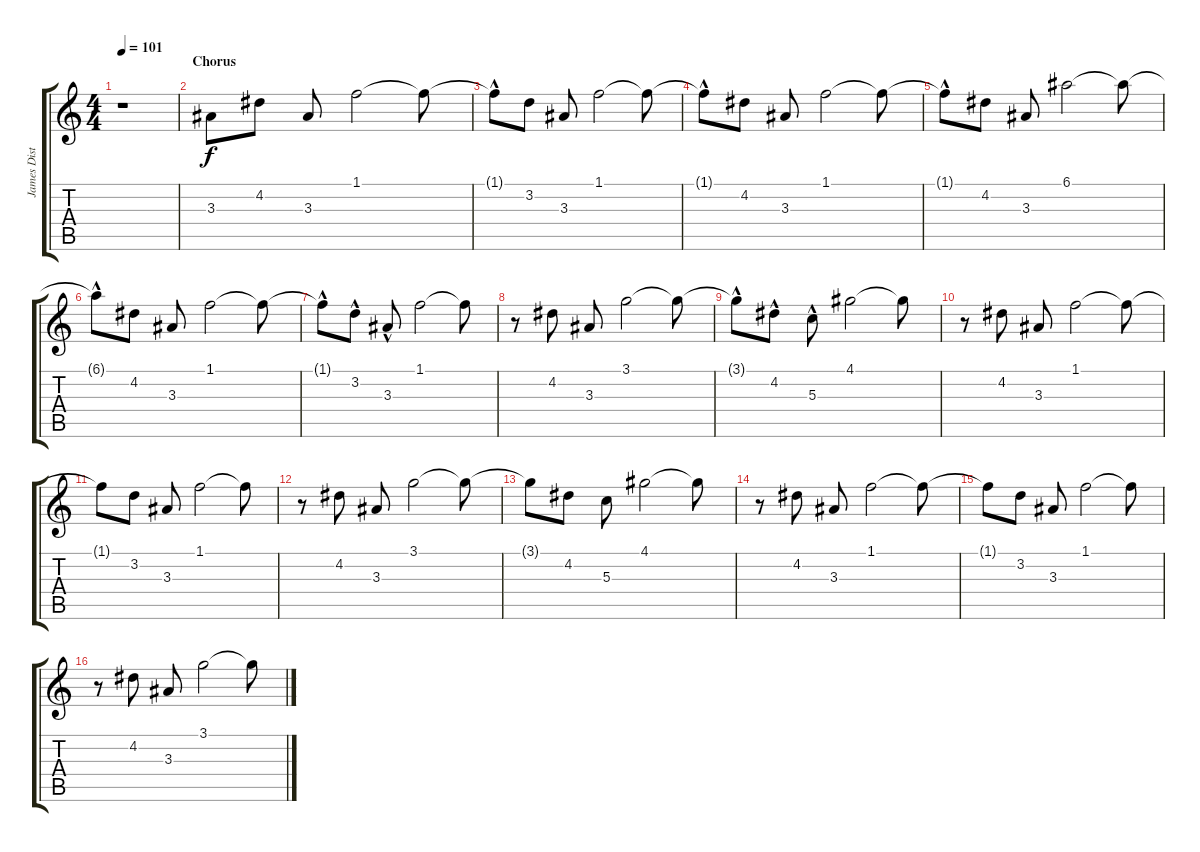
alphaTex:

\track ("James Distortion 1" "James Dist") {instrument distortionguitar}
\staff {score tabs}
\tuning (E4 B3 G3 D3 A2 E2) {hide}
\ts (4 4)
\tempo 101
\clef g2
\ks c
r.1{dy f} |
\section ("" "Chorus")
3.3.8 4.2.8 3.3.8 1.1.2 1.1{t}.8 |
1.1{hac t}.8 3.2.8 3.3.8 1.1.2 1.1{t}.8 |
1.1{hac t}.8 4.2.8 3.3.8 1.1.2 1.1{t}.8 |
1.1{hac t}.8 4.2.8 3.3.8 6.1.2 6.1{t}.8 |
6.1{hac t}.8 4.2.8 3.3.8 1.1.2 1.1{t}.8 |
1.1{hac t}.8 3.2{hac}.8 3.3{hac}.8 1.1.2 1.1{t}.8 |
r.8 4.2.8 3.3.8 3.1.2 3.1{t}.8 |
3.1{hac t}.8 4.2{hac}.8 5.3{hac}.8 4.1.2 4.1{t}.8 |
r.8 4.2.8 3.3.8 1.1.2 1.1{t}.8 |
1.1{t}.8 3.2.8 3.3.8 1.1.2 1.1{t}.8 |
r.8 4.2.8 3.3.8 3.1.2 3.1{t}.8 |
3.1{t}.8 4.2.8 5.3.8 4.1.2 4.1{t}.8 |
r.8 4.2.8 3.3.8 1.1.2 1.1{t}.8 |
1.1{t}.8 3.2.8 3.3.8 1.1.2 1.1{t}.8 |
r.8 4.2.8 3.3.8 3.1.2 3.1{t}.8
